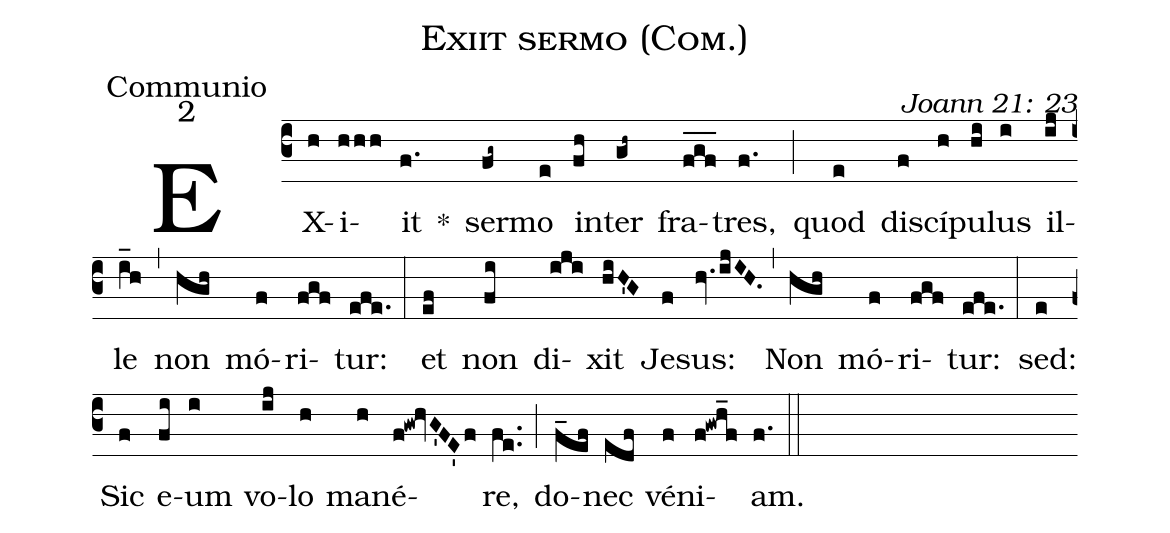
name: Exiit sermo (Com.);
office-part: Communio;
mode: 2;
commentary: Joann 21: 23;
%%
(c3) EX(h)i(hhh)it(f.) *() ser(fg~)mo(e) in(fh)ter(gh~) fra(f_g_f_)tres,(f.) (;) quod(e) di(f)scí(h)pu(hi)lus(i) il(ij)le(i_h) (,) non(hgh) mó(f)ri(fgf)tur:(efe.) (:)
et(ef) non(fi) di(iji)xit(hiH'G) Je(f)sus:(hv.ijIH.) (,) Non(hgh) mó(f)ri(fgf)tur:(efe.) (:)
sed:(e) Sic(f) e(fi)um(i) vo(ij)lo(h) ma(h)né(f!gw!hvG'FE'f)re,(fe..) (;) do(f_ef)nec(edf) vé(f)ni(f!gwh_f)am.(f.) (::)
